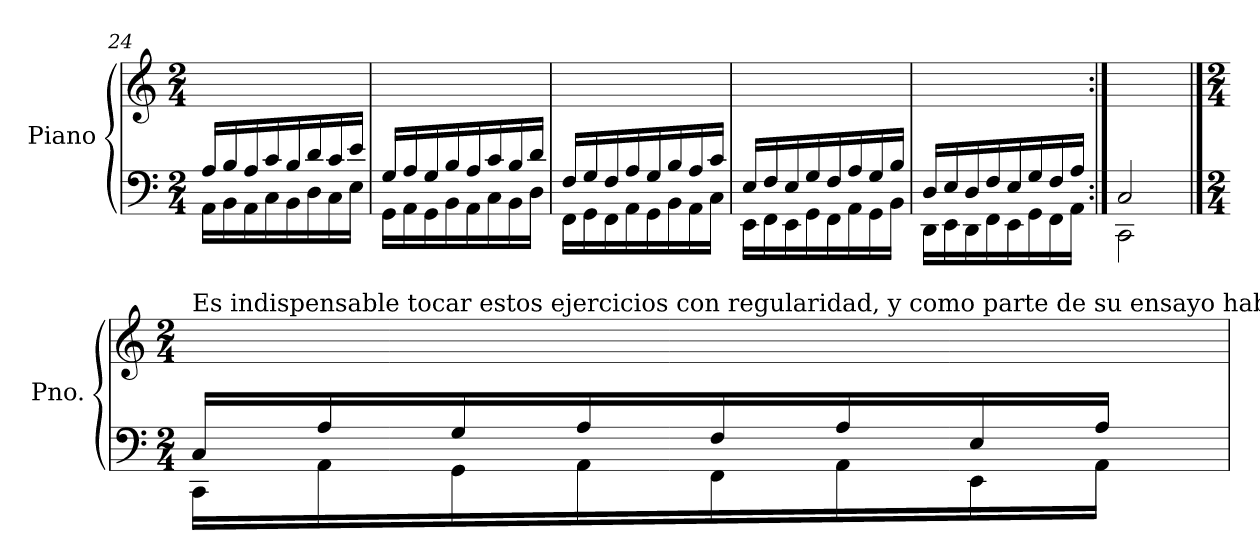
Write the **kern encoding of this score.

**kern	**kern
*part1	*part1
*staff2	*staff1
*I"Piano	*
*I'Pno.	*
!!LO:LB:g=z
*clefF4	*clefG2
*k[]	*k[]
*M2/4	*M2/4
=24	=24
*^	*
16A/LL	16AA\LL	2ryy
16B/	16BB\	.
16A/	16AA\	.
16c/	16C\	.
16B/	16BB\	.
16d/	16D\	.
16c/	16C\	.
16e/JJ	16E\JJ	.
=25	=25	=25
16G/LL	16GG\LL	2ryy
16A/	16AA\	.
16G/	16GG\	.
16B/	16BB\	.
16A/	16AA\	.
16c/	16C\	.
16B/	16BB\	.
16d/JJ	16D\JJ	.
=26	=26	=26
16F/LL	16FF\LL	2ryy
16G/	16GG\	.
16F/	16FF\	.
16A/	16AA\	.
16G/	16GG\	.
16B/	16BB\	.
16A/	16AA\	.
16c/JJ	16C\JJ	.
=27	=27	=27
16E/LL	16EE\LL	2ryy
16F/	16FF\	.
16E/	16EE\	.
16G/	16GG\	.
16F/	16FF\	.
16A/	16AA\	.
16G/	16GG\	.
16B/JJ	16BB\JJ	.
=28	=28	=28
16D/LL	16DD\LL	2ryy
16E/	16EE\	.
16D/	16DD\	.
16F/	16FF\	.
16E/	16EE\	.
16G/	16GG\	.
16F/	16FF\	.
16A/JJ	16AA\JJ	.
=29:|!	=29:|!	=29:|!
2C/	2CC\	2ryy
!!LO:PB:g=z
==1	==1	==1
*M2/4	*	*M2/4
!	!	!LO:TX:t=Es indispensable tocar estos ejercicios con regularidad, y como parte de su ensayo habitual.
16C/LL	16CC\LL	2ryy
16A/	16AA\	.
16G/	16GG\	.
16A/	16AA\	.
16F/	16FF\	.
16A/	16AA\	.
16E/	16EE\	.
16A/JJ	16AA\JJ	.
*v	*v	*
=	=
*-	*-
